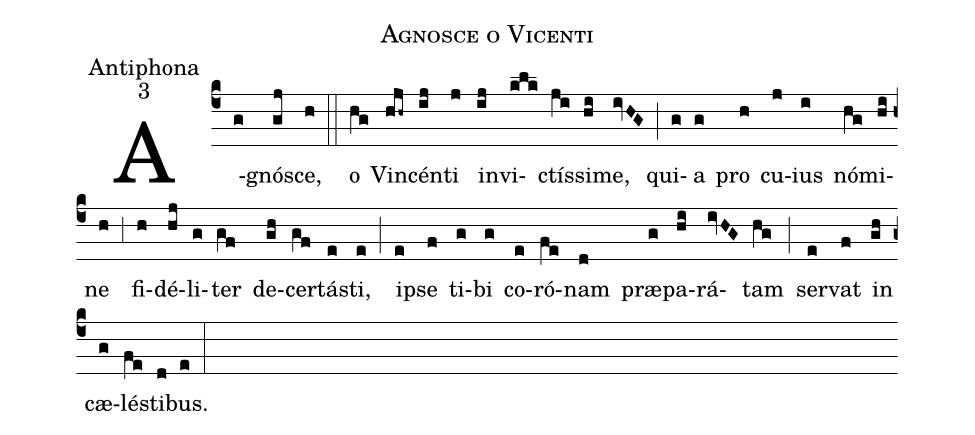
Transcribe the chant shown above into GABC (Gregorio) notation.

name:Agnosce o Vicenti;
office-part:Antiphona;
mode:3;
%%
(c4) A(g)gnó(gj)sce,(h) (::)
o(hg) Vin(hjh~)cén(ij)ti(j) in(ij)vi(klk)ctís(ji)si(hi)me,(ivHG) (;) qui(g)a(g) pro(h) cu(j)ius(i) nó(hg)mi(hi)ne(h) (,3) fi(h)dé(hj)li(g)ter(gf) de(gh)cer(gf)tá(e)sti,(e) (;) i(e)pse(f) ti(g)bi(g) co(e)ró(fe)nam(d) præ(g)pa(hi)rá(ivHG)tam(hg) (;) ser(e)vat(f) in(gh) cæ(g)lé(fe)sti(d)bus.(e) (:)
